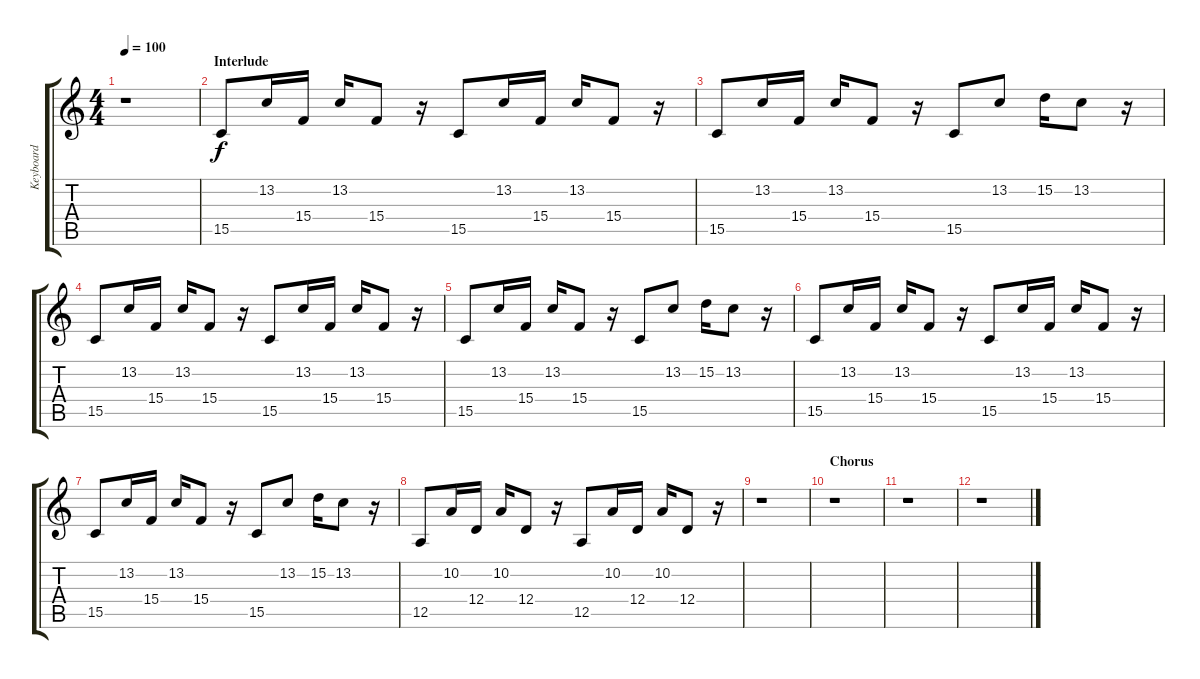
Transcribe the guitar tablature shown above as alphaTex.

\track ("Keyboard" "Keyboard") {instrument fx1rain}
\staff {score tabs}
\tuning (E4 B3 G3 D3 A2 E2) {hide}
\ts (4 4)
\tempo 100
\clef g2
\ks c
r.1{dy f} |
\section ("" "Interlude")
15.5.8 13.2.16 15.4.16 13.2.16 15.4.8 r.16 15.5.8 13.2.16 15.4.16 13.2.16 15.4.8 r.16 |
15.5.8 13.2.16 15.4.16 13.2.16 15.4.8 r.16 15.5.8 13.2.8 15.2.16 13.2.8 r.16 |
15.5.8 13.2.16 15.4.16 13.2.16 15.4.8 r.16 15.5.8 13.2.16 15.4.16 13.2.16 15.4.8 r.16 |
15.5.8 13.2.16 15.4.16 13.2.16 15.4.8 r.16 15.5.8 13.2.8 15.2.16 13.2.8 r.16 |
15.5.8 13.2.16 15.4.16 13.2.16 15.4.8 r.16 15.5.8 13.2.16 15.4.16 13.2.16 15.4.8 r.16 |
15.5.8 13.2.16 15.4.16 13.2.16 15.4.8 r.16 15.5.8 13.2.8 15.2.16 13.2.8 r.16 |
12.5.8 10.2.16 12.4.16 10.2.16 12.4.8 r.16 12.5.8 10.2.16 12.4.16 10.2.16 12.4.8 r.16 |
r.1 |
\section ("" "Chorus")
r.1 |
r.1 |
r.1
